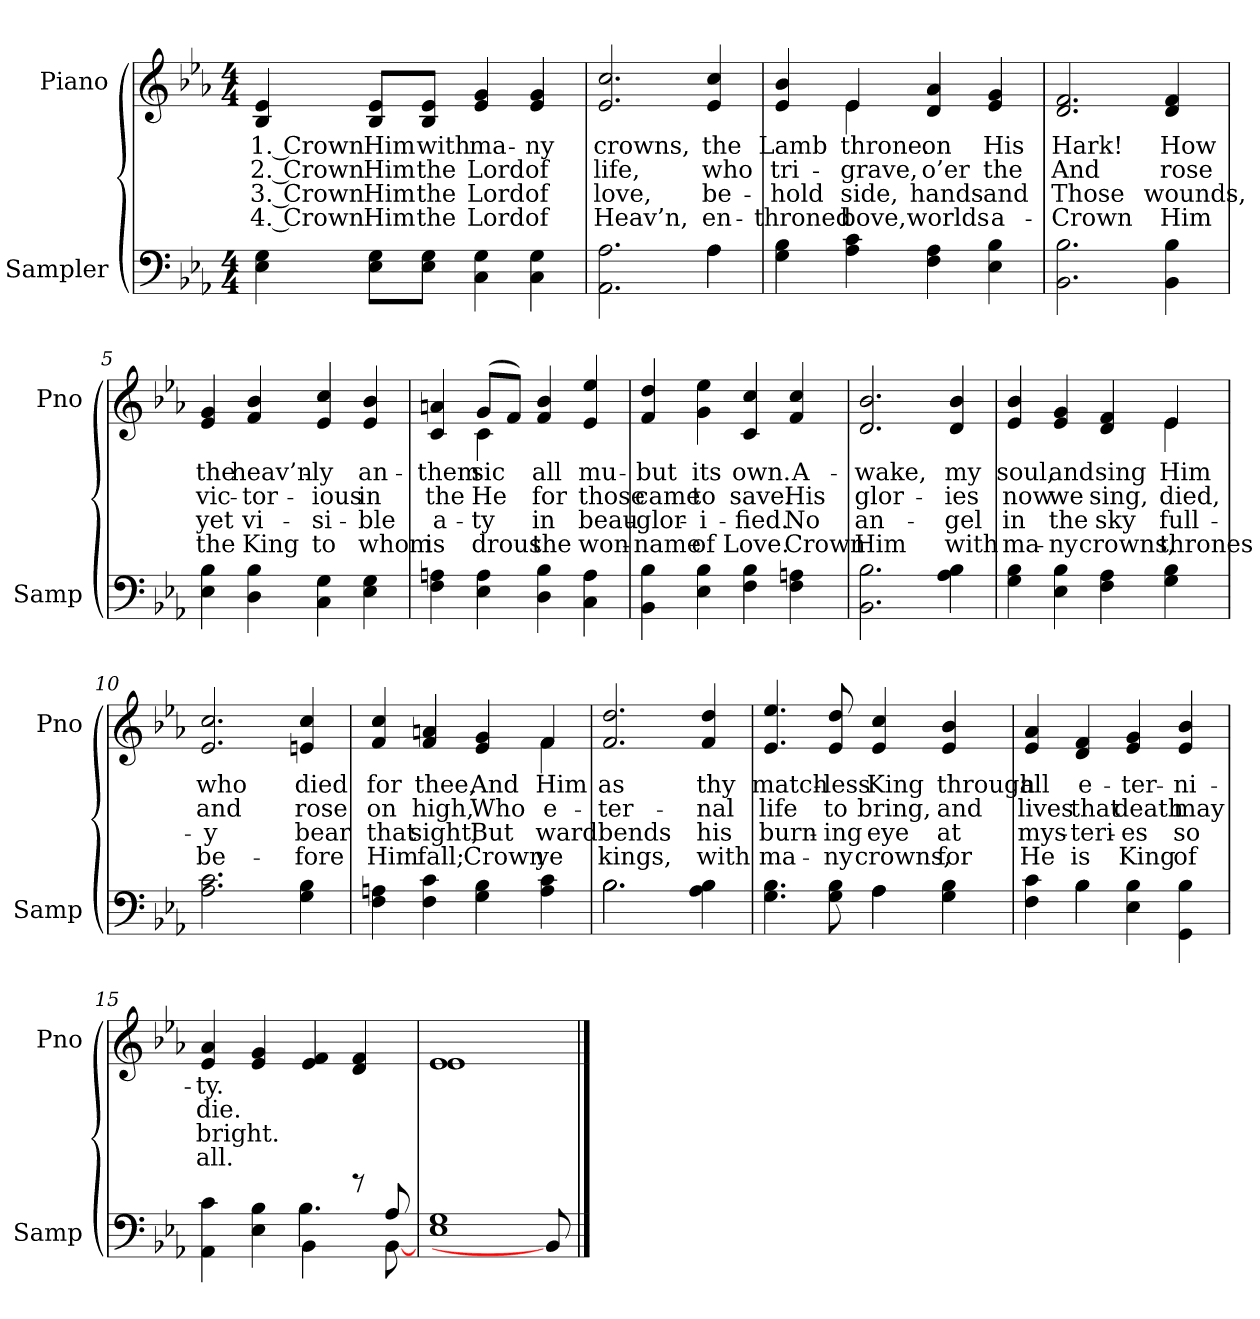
**kern	**kern	**text	**text	**text	**text
*part2	*part1	*part1	*part1	*part1	*part1
*staff2	*staff1	*staff1	*staff1	*staff1	*staff1
*I"Sampler	*I"Piano	*	*	*	*
*I'Samp	*I'Pno	*	*	*	*
*clefF4	*clefG2	*	*	*	*
*k[b-e-a-]	*k[b-e-a-]	*	*	*	*
*E-:	*E-:	*	*	*	*
*M4/4	*M4/4	*	*	*	*
=1	=1	=1	=1	=1	=1
4E- 4G	4B- 4e-	1. Crown	2. Crown	3. Crown	4. Crown
8E-\ 8G\L	8B-/ 8e-/L	Him	Him	Him	Him
8E-\ 8G\J	8B-/ 8e-/J	with	the	the	the
4C 4G	4e- 4g	ma-	Lord	Lord	Lord
4C 4G	4e- 4g	-ny	of	of	of
=2	=2	=2	=2	=2	=2
*^	*	*	*	*	*
2.AA- 2.A-	2.ryy	2.e- 2.cc	crowns,	life,	love,	Heav’n,
4A-\	4A-	4e- 4cc	the	who	be-	en-
*v	*v	*	*	*	*	*
=3	=3	=3	=3	=3	=3
*	*^	*	*	*	*
4G 4B-	4e- 4b-	4ryy	Lamb	tri-	-hold	-throned
4A- 4c	4e-/	4e-	throne.	grave,	side,	-bove,
4F 4A-	4d 4a-	2ryy	-on	o’er	hands	worlds
4E- 4B-	4e- 4g	.	His	the	and	a-
*	*v	*v	*	*	*	*
=4	=4	=4	=4	=4	=4
2.BB- 2.B-	2.d 2.f	Hark!	And	Those	Crown
4BB- 4B-	4d 4f	How	rose	wounds,	Him
=5	=5	=5	=5	=5	=5
4E- 4B-	4e- 4g	the	vic-	yet	the
4D 4B-	4f 4b-	heav’n-	-tor-	vi-	King
4C 4G	4e- 4cc	-ly	-ious	-si-	to
4E- 4G	4e- 4b-	an-	in	-ble	whom
=6	=6	=6	=6	=6	=6
*	*^	*	*	*	*
4F 4An	4c 4an	4ryy	-them	the	a-	is
4E- 4A	(8g/L	4c	-sic	He	-ty	-drous
.	8f/J)	.	.	.	.	.
4D 4B-	4f 4b-	2ryy	all	for	in	the
4C 4A	4e- 4ee-	.	mu-	those	beau-	won-
*	*v	*v	*	*	*	*
=7	=7	=7	=7	=7	=7
4BB- 4B-	4f 4dd	but	came	glor-	name
4E- 4B-	4g 4ee-	its	to	-i-	of
4F 4B-	4c 4cc	own.	save.	-fied.	Love.
4F 4An	4f 4cc	A-	His	No	Crown
=8	=8	=8	=8	=8	=8
2.BB- 2.B-	2.d 2.b-	-wake,	glor-	an-	Him
4A- 4B-	4d 4b-	my	-ies	-gel	with
=9	=9	=9	=9	=9	=9
*	*^	*	*	*	*
4G 4B-	4e- 4b-	2.ryy	soul,	now	in	ma-
4E- 4B-	4e- 4g	.	and	we	the	-ny
4F 4A-	4d 4f	.	sing	sing,	sky	crowns,
4G 4B-	4e-/	4e-	Him	died,	full-	thrones
*	*v	*v	*	*	*	*
=10	=10	=10	=10	=10	=10
2.A- 2.c	2.e- 2.cc	who	and	-y	be-
4G 4B-	4en 4cc	died	rose	bear	-fore
=11	=11	=11	=11	=11	=11
*	*^	*	*	*	*
4F 4An	4f 4cc	2.ryy	for	on	that	Him
4F 4c	4f 4an	.	thee,	high,	sight,	fall;
4G 4B-	4e- 4g	.	And	Who	But	Crown
4A 4c	4f/	4f	Him	e-	-ward	ye
*	*v	*v	*	*	*	*
=12	=12	=12	=12	=12	=12
*^	*	*	*	*	*
2.B-\	2.B-	2.f 2.dd	as	-ter-	bends	kings,
4A- 4B-	4ryy	4f 4dd	thy	-nal	his	with
=13	=13	=13	=13	=13	=13	=13
4.G 4.B-	2ryy	4.e- 4.ee-	match-	life	burn-	ma-
8G 8B-	.	8e- 8dd	-less	to	-ing	-ny
4A-\	4A-	4e- 4cc	King	bring,	eye	crowns,
4G 4B-	4ryy	4e- 4b-	through	and	at	for
=14	=14	=14	=14	=14	=14	=14
4F 4c	4ryy	4e- 4a-	all	lives	mys-	He
4B-\	4B-	4d 4f	e-	that	-teri-	is
4E- 4B-	2ryy	4e- 4g	-ter-	death	-es	King
4GG 4B-	.	4e- 4b-	-ni-	may	so	of
=15	=15	=15	=15	=15	=15	=15
4AA- 4c	2ryy	4e- 4a-	-ty.	die.	bright.	all.
4E- 4B-	.	4e- 4g	.	.	.	.
4BB-\	4.B-	4e- 4f	.	.	.	.
8r	.	4d 4f	.	.	.	.
8A-/	[8BB-	.	.	.	.	.
*v	*v	*	*	*	*	*
=16	=16	=16	=16	=16	=16
*	*^	*	*	*	*
1E- 1G	1e-/	1e-	.	.	.	.
8BB-]	8ryy	8ryy	.	.	.	.
*	*v	*v	*	*	*	*
==	==	==	==	==	==
*-	*-	*-	*-	*-	*-
